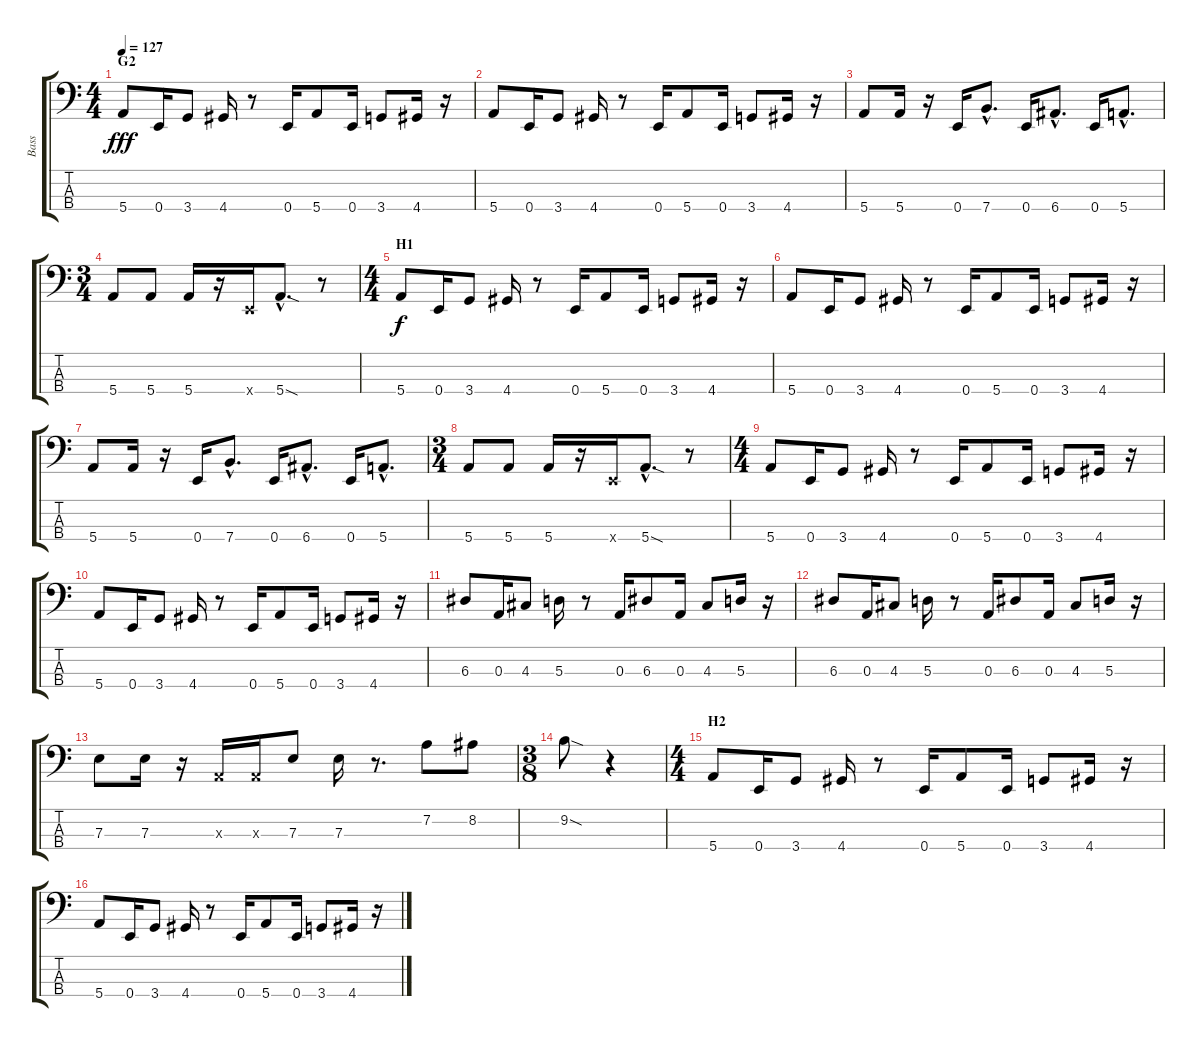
\track ("Bass" "Bass") {instrument slapbass1}
\staff {score tabs}
\tuning (G2 D2 A1 E1) {hide}
\ts (4 4)
\section ("" "G2")
\tempo 127
\clef f4
\ks c
5.4.8{dy fff volume 16 instrument slapbass1} 0.4.16 3.4.8 4.4.16 r.8 0.4.16 5.4.8 0.4.16 3.4.8 4.4.16 r.16 |
5.4.8 0.4.16 3.4.8 4.4.16 r.8 0.4.16 5.4.8 0.4.16 3.4.8 4.4.16 r.16 |
5.4.8 5.4.16 r.16 0.4.16 7.4{hac}.8{d} 0.4.16 6.4{hac}.8{d} 0.4.16 5.4{hac}.8{d} |
\ts (3 4)
5.4.8 5.4.8 5.4.16 r.16 0.4{x}.16 5.4{sod hac}.8{d} r.8 |
\ts (4 4)
\section ("" "H1")
5.4.8{dy f} 0.4.16 3.4.8 4.4.16 r.8 0.4.16 5.4.8 0.4.16 3.4.8 4.4.16 r.16 |
5.4.8 0.4.16 3.4.8 4.4.16 r.8 0.4.16 5.4.8 0.4.16 3.4.8 4.4.16 r.16 |
5.4.8 5.4.16 r.16 0.4.16 7.4{hac}.8{d} 0.4.16 6.4{hac}.8{d} 0.4.16 5.4{hac}.8{d} |
\ts (3 4)
5.4.8 5.4.8 5.4.16 r.16 0.4{x}.16 5.4{sod hac}.8{d} r.8 |
\ts (4 4)
5.4.8 0.4.16 3.4.8 4.4.16 r.8 0.4.16 5.4.8 0.4.16 3.4.8 4.4.16 r.16 |
5.4.8 0.4.16 3.4.8 4.4.16 r.8 0.4.16 5.4.8 0.4.16 3.4.8 4.4.16 r.16 |
6.3.8 0.3.16 4.3.8 5.3.16 r.8 0.3.16 6.3.8 0.3.16 4.3.8 5.3.16 r.16 |
6.3.8 0.3.16 4.3.8 5.3.16 r.8 0.3.16 6.3.8 0.3.16 4.3.8 5.3.16 r.16 |
7.3.8 7.3.16 r.16 0.3{x}.16 0.3{x}.16 7.3.8 7.3.16 r.8{d} 7.2.8 8.2.8 |
\ts (3 8)
9.2{sod}.8 r.4 |
\ts (4 4)
\section ("" "H2")
5.4.8 0.4.16 3.4.8 4.4.16 r.8 0.4.16 5.4.8 0.4.16 3.4.8 4.4.16 r.16 |
5.4.8 0.4.16 3.4.8 4.4.16 r.8 0.4.16 5.4.8 0.4.16 3.4.8 4.4.16 r.16
